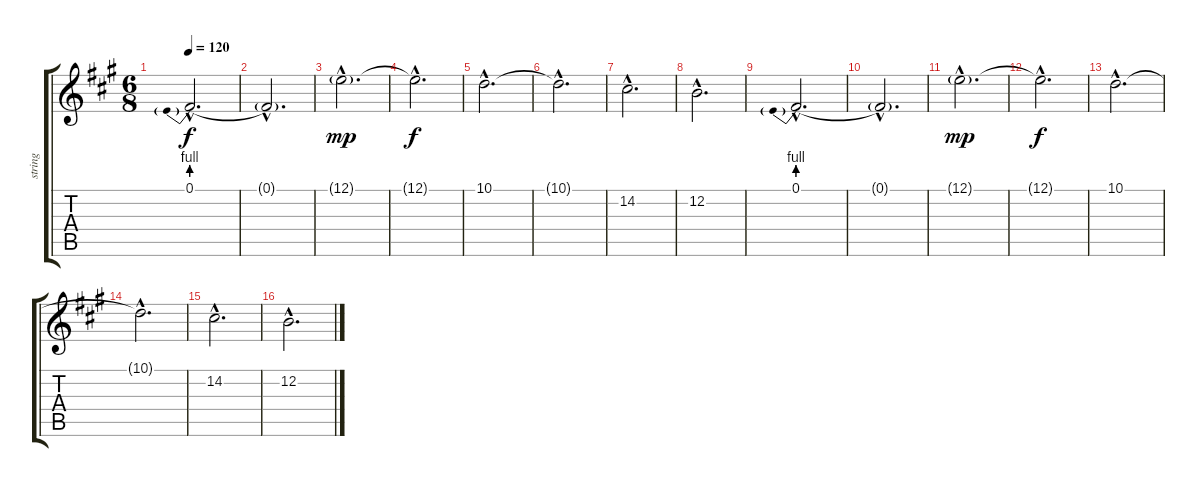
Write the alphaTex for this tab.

\track ("string" "string") {instrument stringensemble1}
\staff {score tabs}
\tuning (E4 B3 G3 D3 A2 E2) {hide}
\ts (6 8)
\tempo 120
\clef g2
\ks a
0.1{be (prebend 0 4 60 4) hac}.2{d dy f} |
0.1{hac t}.2{d} |
12.1{g hac}.2{d dy mp} |
12.1{hac t}.2{d dy f} |
10.1{hac}.2{d} |
10.1{hac t}.2{d} |
14.2{hac}.2{d} |
12.2{hac}.2{d} |
0.1{be (prebend 0 4 60 4) hac}.2{d} |
0.1{hac t}.2{d} |
12.1{g hac}.2{d dy mp} |
12.1{hac t}.2{d dy f} |
10.1{hac}.2{d} |
10.1{hac t}.2{d} |
14.2{hac}.2{d} |
12.2{hac}.2{d}
